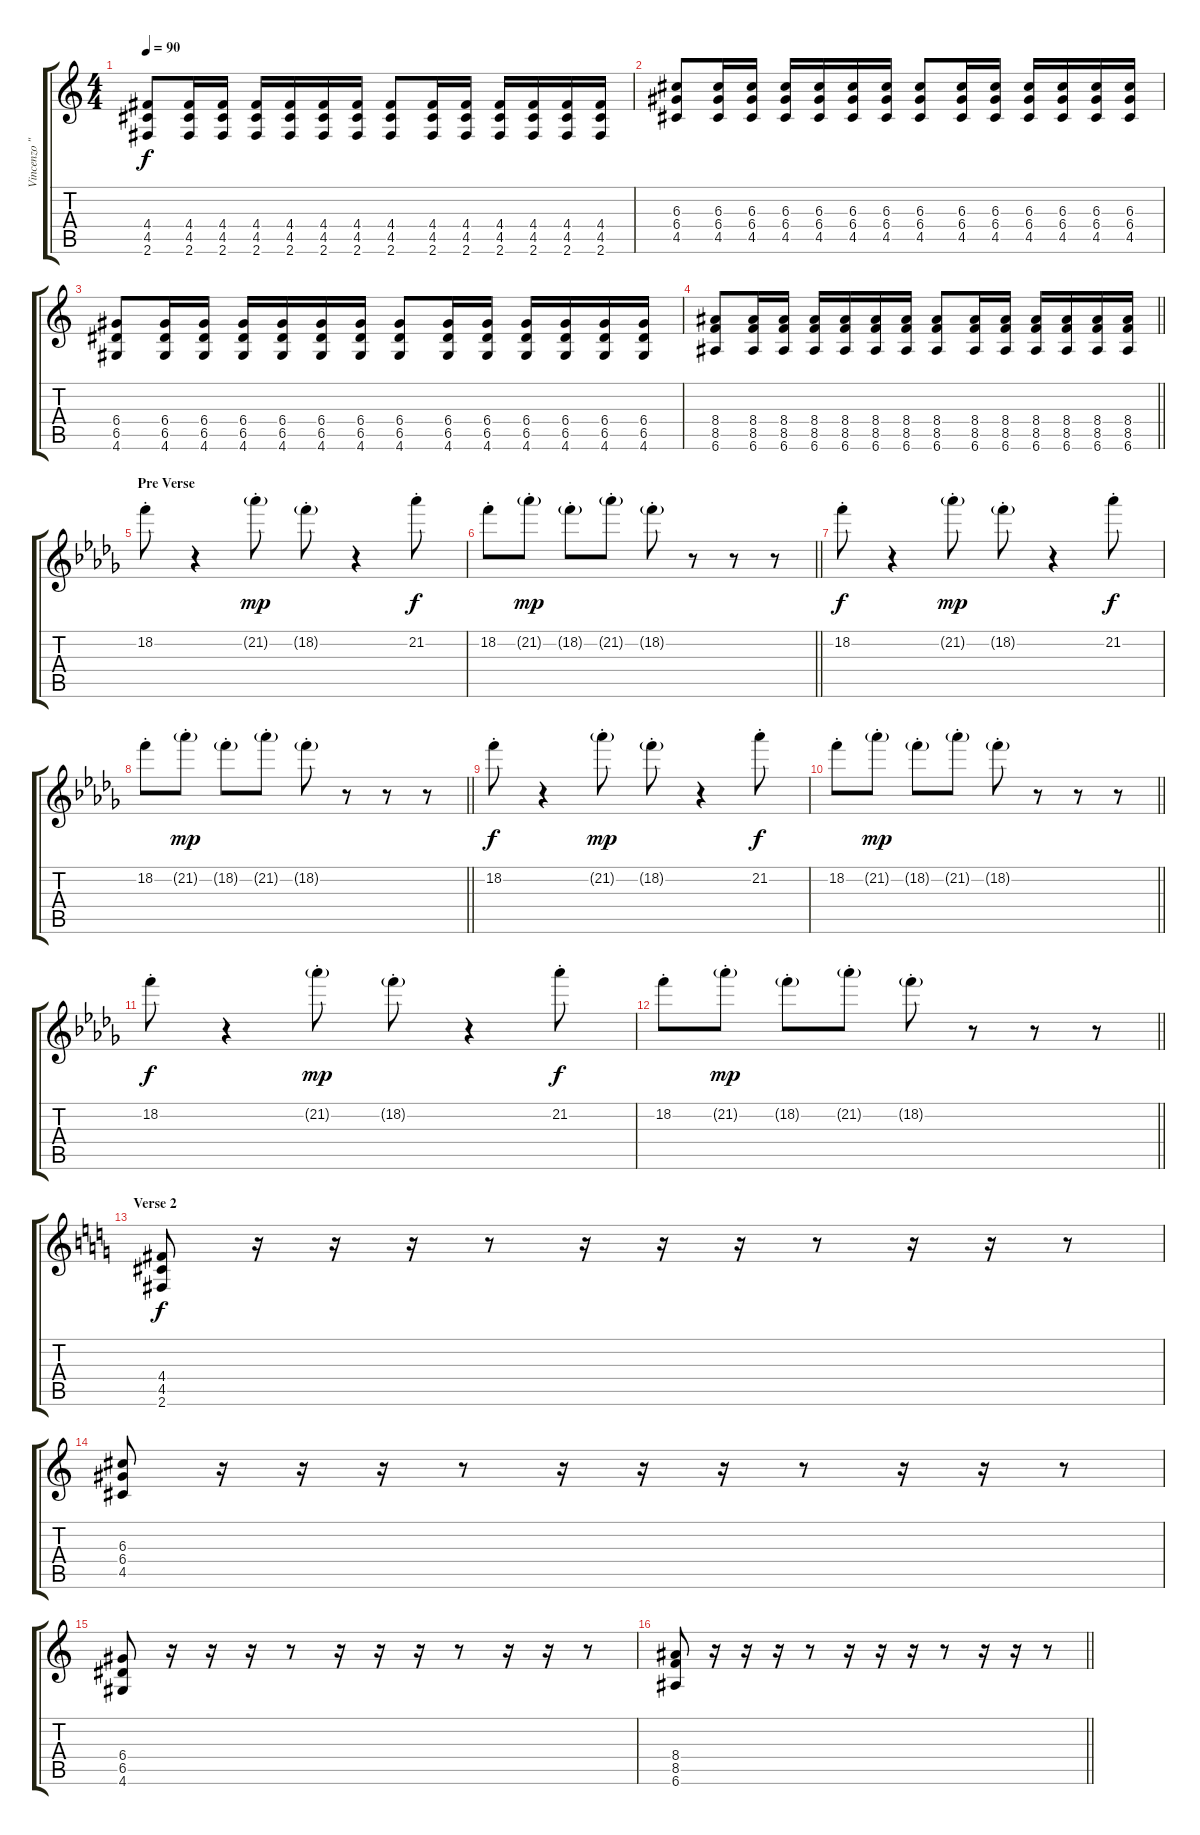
\track ("Vincenzo \"Vinx\" Cristi (Guitar I)" "Vincenzo \"") {instrument overdrivenguitar}
\staff {score tabs}
\tuning (E4 B3 G3 D3 A2 E2) {hide}
\ts (4 4)
\tempo 90
\clef g2
\ks c
(4.4 4.5 2.6).8{dy f} (4.4 4.5 2.6).16 (4.4 4.5 2.6).16 (4.4 4.5 2.6).16 (4.4 4.5 2.6).16 (4.4 4.5 2.6).16 (4.4 4.5 2.6).16 (4.4 4.5 2.6).8 (4.4 4.5 2.6).16 (4.4 4.5 2.6).16 (4.4 4.5 2.6).16 (4.4 4.5 2.6).16 (4.4 4.5 2.6).16 (4.4 4.5 2.6).16 |
(6.3 6.4 4.5).8 (6.3 6.4 4.5).16 (6.3 6.4 4.5).16 (6.3 6.4 4.5).16 (6.3 6.4 4.5).16 (6.3 6.4 4.5).16 (6.3 6.4 4.5).16 (6.3 6.4 4.5).8 (6.3 6.4 4.5).16 (6.3 6.4 4.5).16 (6.3 6.4 4.5).16 (6.3 6.4 4.5).16 (6.3 6.4 4.5).16 (6.3 6.4 4.5).16 |
(6.4 6.5 4.6).8 (6.4 6.5 4.6).16 (6.4 6.5 4.6).16 (6.4 6.5 4.6).16 (6.4 6.5 4.6).16 (6.4 6.5 4.6).16 (6.4 6.5 4.6).16 (6.4 6.5 4.6).8 (6.4 6.5 4.6).16 (6.4 6.5 4.6).16 (6.4 6.5 4.6).16 (6.4 6.5 4.6).16 (6.4 6.5 4.6).16 (6.4 6.5 4.6).16 |
\barLineRight lightlight
(8.4 8.5 6.6).8 (8.4 8.5 6.6).16 (8.4 8.5 6.6).16 (8.4 8.5 6.6).16 (8.4 8.5 6.6).16 (8.4 8.5 6.6).16 (8.4 8.5 6.6).16 (8.4 8.5 6.6).8 (8.4 8.5 6.6).16 (8.4 8.5 6.6).16 (8.4 8.5 6.6).16 (8.4 8.5 6.6).16 (8.4 8.5 6.6).16 (8.4 8.5 6.6).16 |
\section ("" "Pre Verse")
\ks db
18.2{st}.8{instrument overdrivenguitar} r.4 21.2{g st}.8{dy mp} 18.2{g st}.8 r.4 21.2{st}.8{dy f} |
\barLineRight lightlight
18.2{st}.8 21.2{g st}.8{dy mp} 18.2{g st}.8 21.2{g st}.8 18.2{g st}.8 r.8 r.8 r.8 |
18.2{st}.8{dy f} r.4 21.2{g st}.8{dy mp} 18.2{g st}.8 r.4 21.2{st}.8{dy f} |
\barLineRight lightlight
18.2{st}.8 21.2{g st}.8{dy mp} 18.2{g st}.8 21.2{g st}.8 18.2{g st}.8 r.8 r.8 r.8 |
18.2{st}.8{dy f} r.4 21.2{g st}.8{dy mp} 18.2{g st}.8 r.4 21.2{st}.8{dy f} |
\barLineRight lightlight
18.2{st}.8 21.2{g st}.8{dy mp} 18.2{g st}.8 21.2{g st}.8 18.2{g st}.8 r.8 r.8 r.8 |
18.2{st}.8{dy f} r.4 21.2{g st}.8{dy mp} 18.2{g st}.8 r.4 21.2{st}.8{dy f} |
\barLineRight lightlight
18.2{st}.8 21.2{g st}.8{dy mp} 18.2{g st}.8 21.2{g st}.8 18.2{g st}.8 r.8 r.8 r.8 |
\section ("" "Verse 2")
\ks c
(4.4 4.5 2.6).8{dy f instrument overdrivenguitar} r.16 r.16 r.16 r.8 r.16 r.16 r.16 r.8 r.16 r.16 r.8 |
(6.3 6.4 4.5).8 r.16 r.16 r.16 r.8 r.16 r.16 r.16 r.8 r.16 r.16 r.8 |
(6.4 6.5 4.6).8 r.16 r.16 r.16 r.8 r.16 r.16 r.16 r.8 r.16 r.16 r.8 |
\barLineRight lightlight
(8.4 8.5 6.6).8 r.16 r.16 r.16 r.8 r.16 r.16 r.16 r.8 r.16 r.16 r.8
